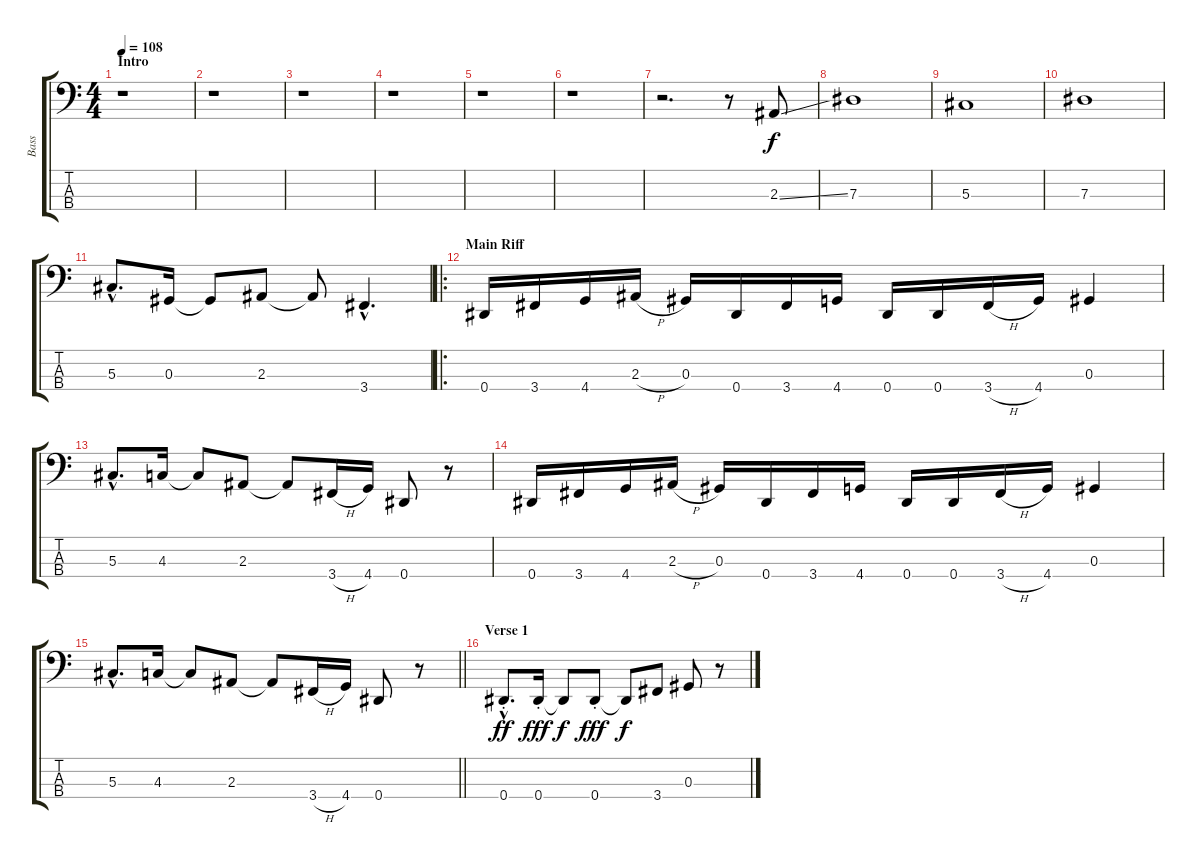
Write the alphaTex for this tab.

\track ("Bass" "Bass") {instrument electricbasspick}
\staff {score tabs}
\tuning (Gb2 Db2 Ab1 Eb1) {hide}
\ts (4 4)
\section ("" "Intro")
\tempo 108
\clef f4
\ks c
r.1{dy f instrument electricbasspick} |
r.1 |
r.1 |
r.1 |
r.1 |
r.1 |
r.2{d} r.8 2.3{ss}.8 |
7.3.1 |
5.3.1 |
7.3.1 |
5.3{hac}.8{d} 0.3.16 0.3{t}.8 2.3.8 2.3{t}.8 3.4{hac}.4{d} |
\ro
\section ("" "Main Riff")
0.4.16 3.4.16 4.4.16 2.3{h}.16 0.3.16 0.4.16 3.4.16 4.4.16 0.4.16 0.4.16 3.4{h}.16 4.4.16 0.3.4 |
5.3{hac}.8{d} 4.3.16 4.3{t}.8 2.3.8 2.3{t}.8 3.4{h}.16 4.4.16 0.4.8 r.8 |
0.4.16 3.4.16 4.4.16 2.3{h}.16 0.3.16 0.4.16 3.4.16 4.4.16 0.4.16 0.4.16 3.4{h}.16 4.4.16 0.3.4 |
\barLineRight lightlight
5.3{hac}.8{d} 4.3.16 4.3{t}.8 2.3.8 2.3{t}.8 3.4{h}.16 4.4.16 0.4.8 r.8 |
\section ("" "Verse 1")
0.4{hac st}.8{d dy ff} 0.4{st}.16{dy fff} 0.4{t}.8{dy f} 0.4{st}.8{dy fff} 0.4{t}.8{dy f} 3.4.8 0.3.8 r.8
